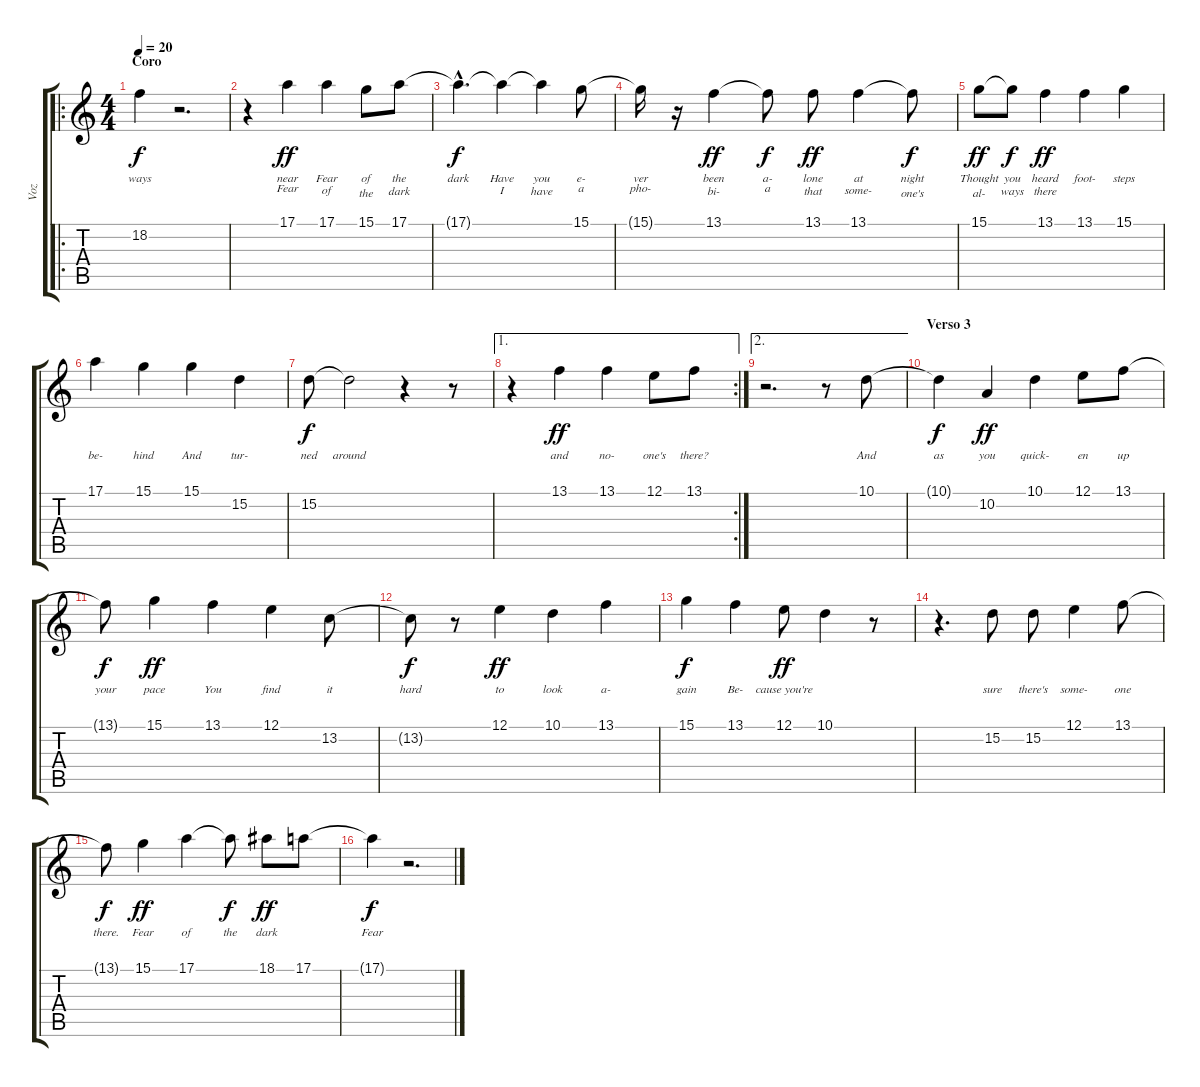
\track ("Voz" "Voz") {instrument lead2sawtooth}
\staff {score tabs}
\tuning (E4 B3 G3 D3 A2 E2) {hide}
\ro
\ts (4 4)
\section ("" "Coro")
\tempo 20
\clef g2
\ks c
18.2.4{lyrics (0 "") lyrics (1 "ways") lyrics (2 "") lyrics (3 "") lyrics (4 "") dy f} r.2{d} |
r.4 17.1.4{lyrics (0 "") lyrics (1 "near") lyrics (2 "Fear") lyrics (3 "") lyrics (4 "") dy ff} 17.1.4{lyrics (0 "") lyrics (1 "Fear") lyrics (2 "of") lyrics (3 "") lyrics (4 "")} 15.1.8{lyrics (0 "") lyrics (1 "of") lyrics (2 "the") lyrics (3 "") lyrics (4 "")} 17.1.8{lyrics (0 "") lyrics (1 "the") lyrics (2 "dark") lyrics (3 "") lyrics (4 "")} |
17.1{hac t}.4{d lyrics (0 "") lyrics (1 "dark") lyrics (2 "") lyrics (3 "") lyrics (4 "") dy f} 17.1{t}.4{lyrics (0 "") lyrics (1 "Have") lyrics (2 "I") lyrics (3 "") lyrics (4 "")} 17.1{t}.4{lyrics (0 "") lyrics (1 "you") lyrics (2 "have") lyrics (3 "") lyrics (4 "")} 15.1.8{lyrics (0 "") lyrics (1 "e-") lyrics (2 "a") lyrics (3 "") lyrics (4 "")} |
15.1{t}.16{lyrics (0 "") lyrics (1 "ver") lyrics (2 "pho-") lyrics (3 "") lyrics (4 "")} r.16 13.1.4{lyrics (0 "") lyrics (1 "been") lyrics (2 "bi-") lyrics (3 "") lyrics (4 "") dy ff} 13.1{t}.8{lyrics (0 "") lyrics (1 "a-") lyrics (2 "a") lyrics (3 "") lyrics (4 "") dy f} 13.1.8{lyrics (0 "") lyrics (1 "lone") lyrics (2 "that") lyrics (3 "") lyrics (4 "") dy ff} 13.1.4{lyrics (0 "") lyrics (1 "at") lyrics (2 "some-") lyrics (3 "") lyrics (4 "")} 13.1{t}.8{lyrics (0 "") lyrics (1 "night") lyrics (2 "one's") lyrics (3 "") lyrics (4 "") dy f} |
15.1.8{lyrics (0 "") lyrics (1 "Thought") lyrics (2 "al-") lyrics (3 "") lyrics (4 "") dy ff} 15.1{t}.8{lyrics (0 "") lyrics (1 "you") lyrics (2 "ways") lyrics (3 "") lyrics (4 "") dy f} 13.1.4{lyrics (0 "") lyrics (1 "heard") lyrics (2 "there") lyrics (3 "") lyrics (4 "") dy ff} 13.1.4{lyrics (0 "") lyrics (1 "foot-") lyrics (2 "") lyrics (3 "") lyrics (4 "")} 15.1.4{lyrics (0 "") lyrics (1 "steps") lyrics (2 "") lyrics (3 "") lyrics (4 "")} |
17.1.4{lyrics (0 "") lyrics (1 "be-") lyrics (2 "") lyrics (3 "") lyrics (4 "")} 15.1.4{lyrics (0 "") lyrics (1 "hind") lyrics (2 "") lyrics (3 "") lyrics (4 "")} 15.1.4{lyrics (0 "") lyrics (1 "And") lyrics (2 "") lyrics (3 "") lyrics (4 "")} 15.2.4{lyrics (0 "") lyrics (1 "tur-") lyrics (2 "") lyrics (3 "") lyrics (4 "")} |
15.2.8{lyrics (0 "") lyrics (1 "ned") lyrics (2 "") lyrics (3 "") lyrics (4 "") dy f} 15.2{t}.2{lyrics (0 "") lyrics (1 "around") lyrics (2 "") lyrics (3 "") lyrics (4 "")} r.4 r.8 |
\ae 1
\rc 2
r.4 13.1.4{lyrics (0 "") lyrics (1 "and") lyrics (2 "") lyrics (3 "") lyrics (4 "") dy ff} 13.1.4{lyrics (0 "") lyrics (1 "no-") lyrics (2 "") lyrics (3 "") lyrics (4 "")} 12.1.8{lyrics (0 "") lyrics (1 "one's") lyrics (2 "") lyrics (3 "") lyrics (4 "")} 13.1.8{lyrics (0 "") lyrics (1 "there?") lyrics (2 "") lyrics (3 "") lyrics (4 "")} |
\ae 2
r.2{d} r.8 10.1.8{lyrics (0 "") lyrics (1 "And") lyrics (2 "") lyrics (3 "") lyrics (4 "")} |
\section ("" "Verso 3")
10.1{t}.4{lyrics (0 "") lyrics (1 "as") lyrics (2 "") lyrics (3 "") lyrics (4 "") dy f} 10.2.4{lyrics (0 "") lyrics (1 "you") lyrics (2 "") lyrics (3 "") lyrics (4 "") dy ff} 10.1.4{lyrics (0 "") lyrics (1 "quick-") lyrics (2 "") lyrics (3 "") lyrics (4 "")} 12.1.8{lyrics (0 "") lyrics (1 "en") lyrics (2 "") lyrics (3 "") lyrics (4 "")} 13.1.8{lyrics (0 "") lyrics (1 "up") lyrics (2 "") lyrics (3 "") lyrics (4 "")} |
13.1{t}.8{lyrics (0 "") lyrics (1 "your") lyrics (2 "") lyrics (3 "") lyrics (4 "") dy f} 15.1.4{lyrics (0 "") lyrics (1 "pace") lyrics (2 "") lyrics (3 "") lyrics (4 "") dy ff} 13.1.4{lyrics (0 "") lyrics (1 "You") lyrics (2 "") lyrics (3 "") lyrics (4 "")} 12.1.4{lyrics (0 "") lyrics (1 "find") lyrics (2 "") lyrics (3 "") lyrics (4 "")} 13.2.8{lyrics (0 "") lyrics (1 "it") lyrics (2 "") lyrics (3 "") lyrics (4 "")} |
13.2{t}.8{lyrics (0 "") lyrics (1 "hard") lyrics (2 "") lyrics (3 "") lyrics (4 "") dy f} r.8 12.1.4{lyrics (0 "") lyrics (1 "to") lyrics (2 "") lyrics (3 "") lyrics (4 "") dy ff} 10.1.4{lyrics (0 "") lyrics (1 "look") lyrics (2 "") lyrics (3 "") lyrics (4 "")} 13.1.4{lyrics (0 "") lyrics (1 "a-") lyrics (2 "") lyrics (3 "") lyrics (4 "")} |
15.1.4{lyrics (0 "") lyrics (1 "gain") lyrics (2 "") lyrics (3 "") lyrics (4 "") dy f} 13.1.4{lyrics (0 "") lyrics (1 "Be-") lyrics (2 "") lyrics (3 "") lyrics (4 "")} 12.1.8{lyrics (0 "") lyrics (1 "cause you're") lyrics (2 "") lyrics (3 "") lyrics (4 "") dy ff} 10.1.4{lyrics (0 "") lyrics (1 "") lyrics (2 "") lyrics (3 "") lyrics (4 "")} r.8 |
r.4{d} 15.2.8{lyrics (0 "") lyrics (1 "sure") lyrics (2 "") lyrics (3 "") lyrics (4 "")} 15.2.8{lyrics (0 "") lyrics (1 "there's") lyrics (2 "") lyrics (3 "") lyrics (4 "")} 12.1.4{lyrics (0 "") lyrics (1 "some-") lyrics (2 "") lyrics (3 "") lyrics (4 "")} 13.1.8{lyrics (0 "") lyrics (1 "one") lyrics (2 "") lyrics (3 "") lyrics (4 "")} |
13.1{t}.8{lyrics (0 "") lyrics (1 "there.") lyrics (2 "") lyrics (3 "") lyrics (4 "") dy f} 15.1.4{lyrics (0 "") lyrics (1 "Fear") lyrics (2 "") lyrics (3 "") lyrics (4 "") dy ff} 17.1.4{lyrics (0 "") lyrics (1 "of") lyrics (2 "") lyrics (3 "") lyrics (4 "")} 17.1{t}.8{lyrics (0 "") lyrics (1 "the") lyrics (2 "") lyrics (3 "") lyrics (4 "") dy f} 18.1.8{lyrics (0 "") lyrics (1 "dark") lyrics (2 "") lyrics (3 "") lyrics (4 "") dy ff} 17.1.8{lyrics (0 "") lyrics (1 "") lyrics (2 "") lyrics (3 "") lyrics (4 "")} |
17.1{t}.4{lyrics (0 "") lyrics (1 "Fear") lyrics (2 "") lyrics (3 "") lyrics (4 "") dy f} r.2{d}
